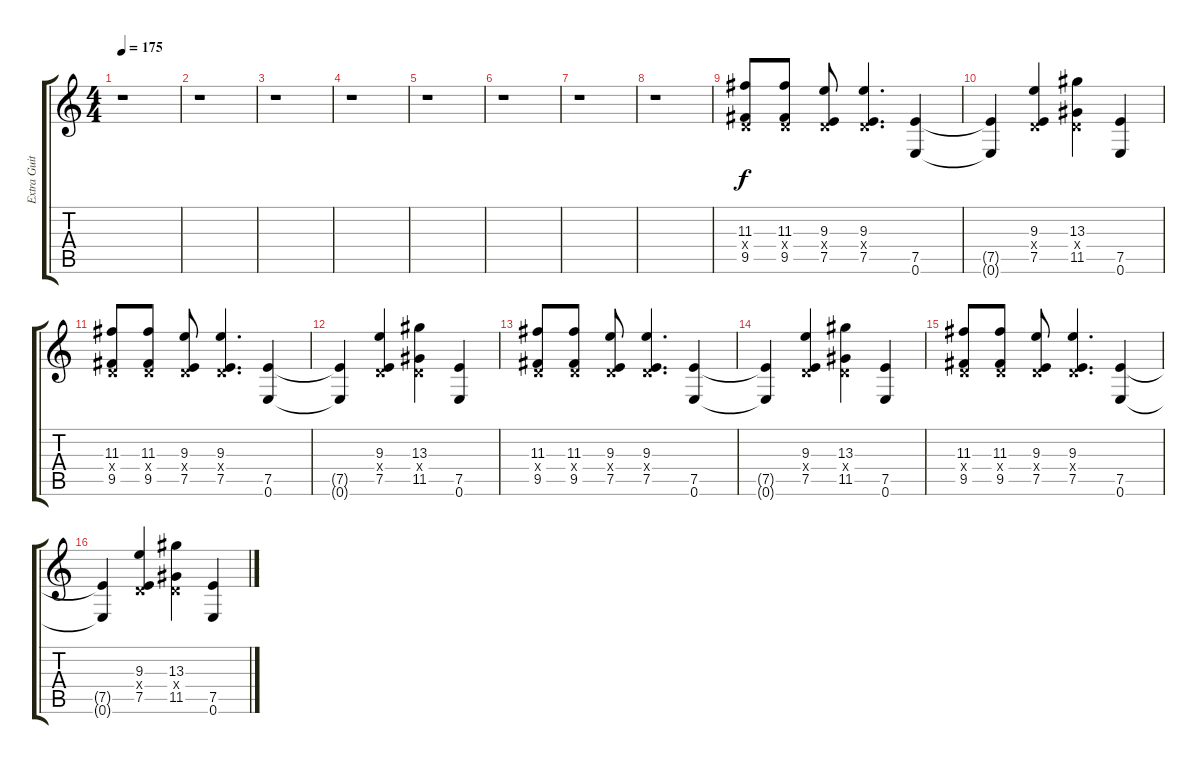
\track ("Extra Guitar" "Extra Guit") {instrument overdrivenguitar}
\staff {score tabs}
\tuning (E4 B3 G3 D3 A2 E2) {hide}
\ts (4 4)
\tempo 175
\clef g2
\ks c
r.1{dy f} |
r.1 |
r.1 |
r.1 |
r.1 |
r.1 |
r.1 |
r.1 |
(11.3 0.4{x} 9.5).8 (11.3 0.4{x} 9.5).8 (9.3 0.4{x} 7.5).8 (9.3 0.4{x} 7.5).4{d} (7.5 0.6).4 |
(7.5{t} 0.6{t}).4 (9.3 0.4{x} 7.5).4 (13.3 0.4{x} 11.5).4 (7.5 0.6).4 |
(11.3 0.4{x} 9.5).8 (11.3 0.4{x} 9.5).8 (9.3 0.4{x} 7.5).8 (9.3 0.4{x} 7.5).4{d} (7.5 0.6).4 |
(7.5{t} 0.6{t}).4 (9.3 0.4{x} 7.5).4 (13.3 0.4{x} 11.5).4 (7.5 0.6).4 |
(11.3 0.4{x} 9.5).8 (11.3 0.4{x} 9.5).8 (9.3 0.4{x} 7.5).8 (9.3 0.4{x} 7.5).4{d} (7.5 0.6).4 |
(7.5{t} 0.6{t}).4 (9.3 0.4{x} 7.5).4 (13.3 0.4{x} 11.5).4 (7.5 0.6).4 |
(11.3 0.4{x} 9.5).8 (11.3 0.4{x} 9.5).8 (9.3 0.4{x} 7.5).8 (9.3 0.4{x} 7.5).4{d} (7.5 0.6).4 |
(7.5{t} 0.6{t}).4 (9.3 0.4{x} 7.5).4 (13.3 0.4{x} 11.5).4 (7.5 0.6).4
